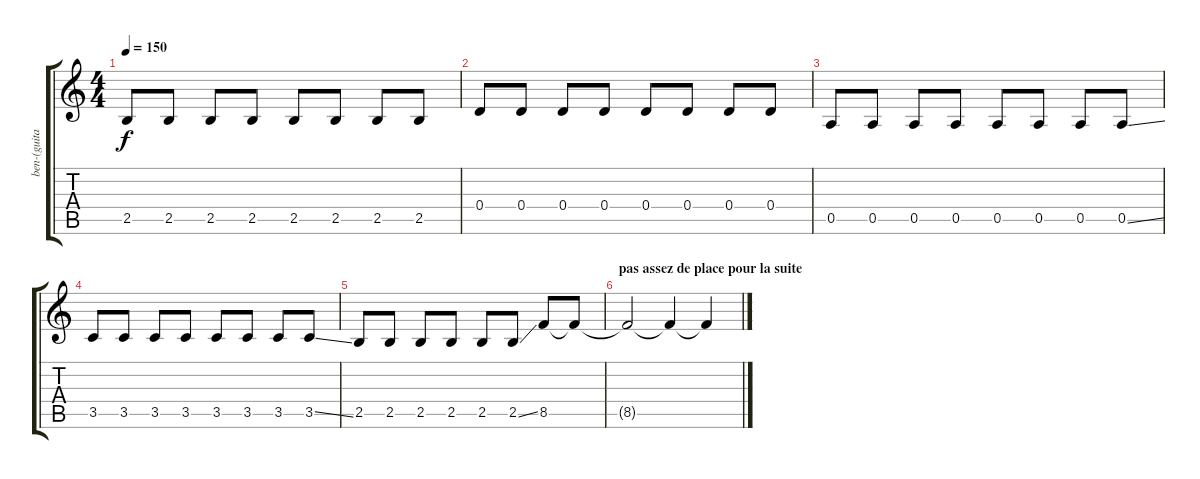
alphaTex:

\track ("ben-(guitarre disto)(pure sound)" "ben-(guita") {instrument distortionguitar}
\staff {score tabs}
\tuning (E4 B3 G3 D3 A2 E2) {hide}
\ts (4 4)
\tempo 150
\clef g2
\ks c
2.5.8{dy f} 2.5.8 2.5.8 2.5.8 2.5.8 2.5.8 2.5.8 2.5.8 |
0.4.8 0.4.8 0.4.8 0.4.8 0.4.8 0.4.8 0.4.8 0.4.8 |
0.5.8 0.5.8 0.5.8 0.5.8 0.5.8 0.5.8 0.5.8 0.5{ss}.8 |
3.5.8 3.5.8 3.5.8 3.5.8 3.5.8 3.5.8 3.5.8 3.5{ss}.8 |
2.5.8 2.5.8 2.5.8 2.5.8 2.5.8 2.5{ss}.8 8.5.8 8.5{t}.8 |
\section ("" "pas assez de place pour la suite")
8.5{t}.2 8.5{t}.4 8.5{t}.4
